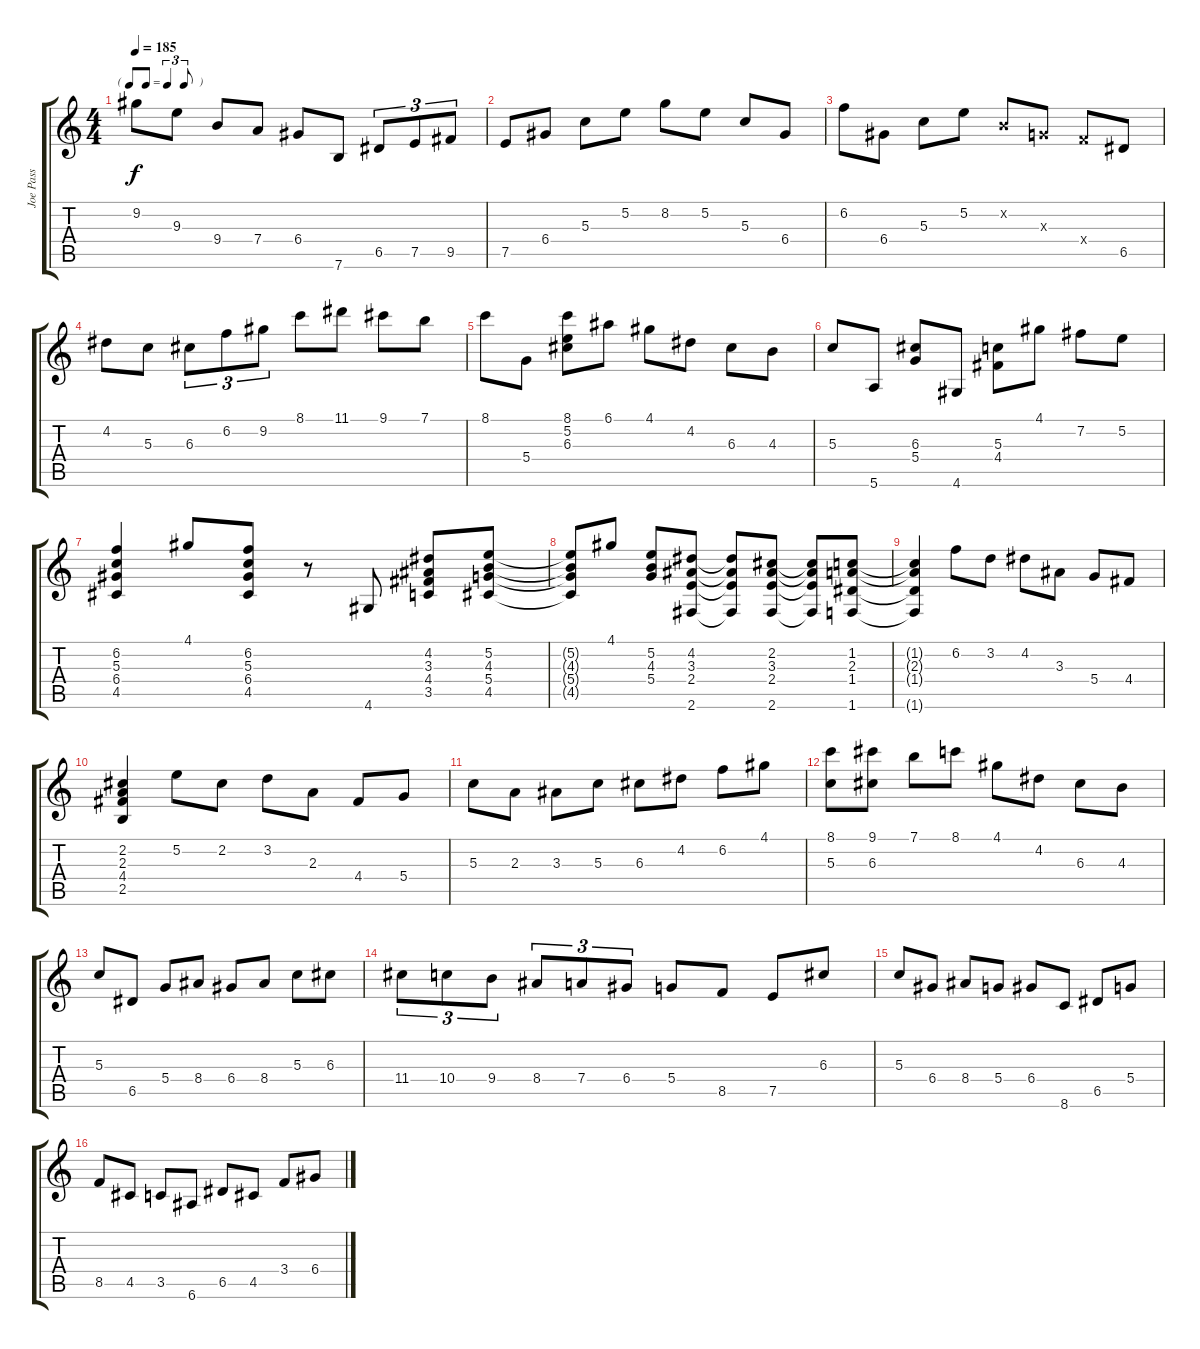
\track ("Joe Pass" "Joe Pass") {instrument electricguitarjazz}
\staff {score tabs}
\tuning (E4 B3 G3 D3 A2 E2) {hide}
\ts (4 4)
\tf triplet8th
\tempo 185
\clef g2
\ks c
9.2.8{dy f} 9.3.8 9.4.8 7.4.8 6.4.8 7.6.8 6.5.8{tu (3 2)} 7.5.8{tu (3 2)} 9.5.8{tu (3 2)} |
7.5.8 6.4.8 5.3.8 5.2.8 8.2.8 5.2.8 5.3.8 6.4.8 |
6.2.8 6.4.8 5.3.8 5.2.8 0.2{x}.8 0.3{x}.8 3.4{x}.8 6.5.8 |
4.2.8 5.3.8 6.3.8{tu (3 2)} 6.2.8{tu (3 2)} 9.2.8{tu (3 2)} 8.1.8 11.1.8 9.1.8 7.1.8 |
8.1.8 5.4.8 (8.1 5.2 6.3).8 6.1.8 4.1.8 4.2.8 6.3.8 4.3.8 |
5.3.8 5.6.8 (6.3 5.4).8 4.6.8 (5.3 4.4).8 4.1.8 7.2.8 5.2.8 |
(6.2 5.3 6.4 4.5).4 4.1.8 (6.2 5.3 6.4 4.5).8 r.8 4.6.8 (4.2 3.3 4.4 3.5).8 (5.2 4.3 5.4 4.5).8 |
(5.2{t} 4.3{t} 5.4{t} 4.5{t}).8 4.1.8 (5.2 4.3 5.4).8 (4.2 3.3 2.4 2.6).8 (4.2{t} 3.3{t} 2.4{t} 2.6{t}).8 (2.2 3.3 2.4 2.6).8 (2.2{t} 3.3{t} 2.4{t} 2.6{t}).8 (1.2 2.3 1.4 1.6).8 |
(1.2{t} 2.3{t} 1.4{t} 1.6{t}).4 6.2.8 3.2.8 4.2.8 3.3.8 5.4.8 4.4.8 |
(2.2 2.3 4.4 2.5).4 5.2.8 2.2.8 3.2.8 2.3.8 4.4.8 5.4.8 |
5.3.8 2.3.8 3.3.8 5.3.8 6.3.8 4.2.8 6.2.8 4.1.8 |
(8.1 5.3).8 (9.1 6.3).8 7.1.8 8.1.8 4.1.8 4.2.8 6.3.8 4.3.8 |
5.3.8 6.5.8 5.4.8 8.4.8 6.4.8 8.4.8 5.3.8 6.3.8 |
11.4.8{tu (3 2)} 10.4.8{tu (3 2)} 9.4.8{tu (3 2)} 8.4.8{tu (3 2)} 7.4.8{tu (3 2)} 6.4.8{tu (3 2)} 5.4.8 8.5.8 7.5.8 6.3.8 |
5.3.8 6.4.8 8.4.8 5.4.8 6.4.8 8.6.8 6.5.8 5.4.8 |
8.5.8 4.5.8 3.5.8 6.6.8 6.5.8 4.5.8 3.4.8 6.4.8
